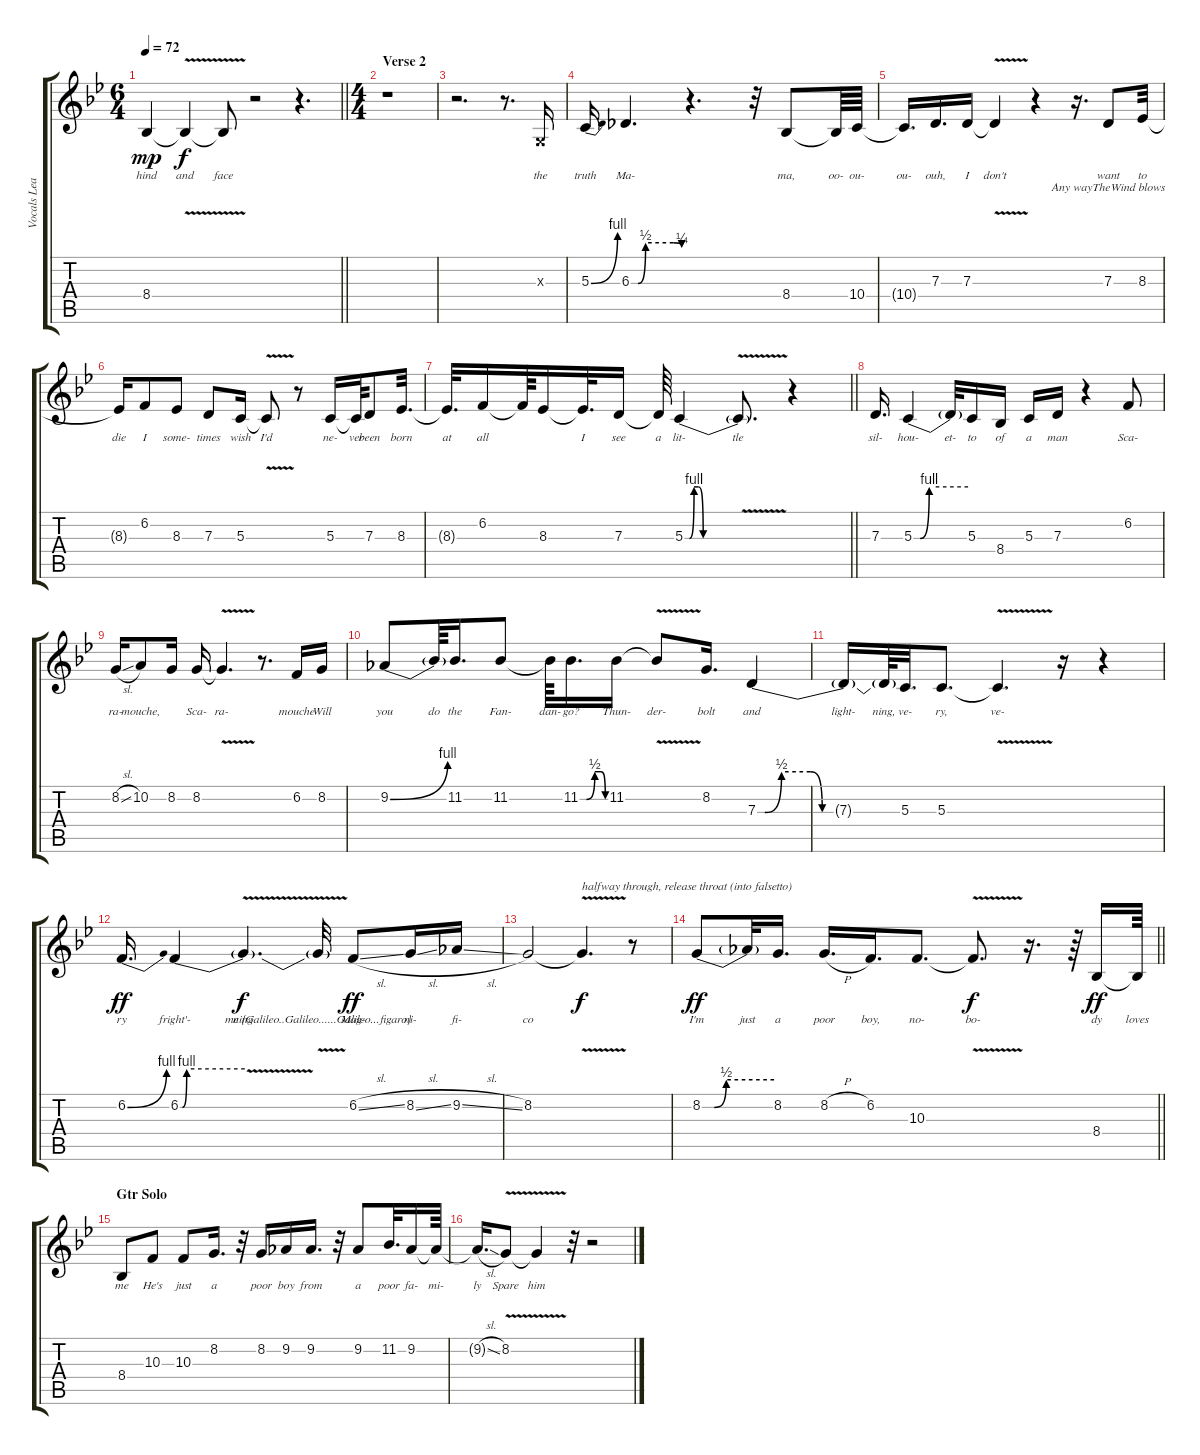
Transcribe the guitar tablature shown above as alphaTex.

\track ("Vocals Lead" "Vocals Lea") {instrument altosax}
\staff {score tabs}
\tuning (E4 B3 G3 D3 A2 E2) {hide}
\ts (6 4)
\tempo 72
\clef g2
\barLineRight lightlight
\ks bb
8.4.4{lyrics (0 "hind") lyrics (1 "") lyrics (2 "") lyrics (3 "") lyrics (4 "") dy mp} 8.4{v t}.4{lyrics (0 "and") lyrics (1 "") lyrics (2 "") lyrics (3 "") lyrics (4 "") dy f} 8.4{t}.8{lyrics (0 "face") lyrics (1 "") lyrics (2 "") lyrics (3 "") lyrics (4 "")} r.2 r.4{d} |
\ts (4 4)
\section ("" "Verse 2")
r.1 |
r.2{d} r.8{d} 0.3{x}.16{lyrics (0 "the") lyrics (1 "") lyrics (2 "") lyrics (3 "") lyrics (4 "")} |
5.3{be (bend 0 0 60 4)}.16{lyrics (0 "truth") lyrics (1 "") lyrics (2 "") lyrics (3 "") lyrics (4 "")} 6.3{be (custom 0 0 8 0 17 2 50 2 60 1)}.4{d lyrics (0 "Ma-") lyrics (1 "") lyrics (2 "") lyrics (3 "") lyrics (4 "")} r.4{d} r.32 8.4.8{lyrics (0 "ma,") lyrics (1 "") lyrics (2 "") lyrics (3 "") lyrics (4 "")} 8.4{t}.64{lyrics (0 "oo-") lyrics (1 "") lyrics (2 "") lyrics (3 "") lyrics (4 "")} 10.4.64{lyrics (0 "ou-") lyrics (1 "") lyrics (2 "") lyrics (3 "") lyrics (4 "")} |
10.4{t}.16{d lyrics (0 "ou-") lyrics (1 "") lyrics (2 "") lyrics (3 "") lyrics (4 "")} 7.3.16{d lyrics (0 "ouh,") lyrics (1 "") lyrics (2 "") lyrics (3 "") lyrics (4 "")} 7.3.16{lyrics (0 "I") lyrics (1 "") lyrics (2 "") lyrics (3 "") lyrics (4 "")} 7.3{v t}.4{lyrics (0 "don't") lyrics (1 "") lyrics (2 "") lyrics (3 "") lyrics (4 "")} r.4 r.16{d} 7.3.8{lyrics (0 "want") lyrics (1 "Any wayTheWind blows") lyrics (2 "") lyrics (3 "") lyrics (4 "")} 8.3.32{lyrics (0 "to") lyrics (1 "") lyrics (2 "") lyrics (3 "") lyrics (4 "")} |
8.3{t}.16{lyrics (0 "die") lyrics (1 "") lyrics (2 "") lyrics (3 "") lyrics (4 "")} 6.2.8{lyrics (0 "I") lyrics (1 "") lyrics (2 "") lyrics (3 "") lyrics (4 "")} 8.3.8{lyrics (0 "some-") lyrics (1 "") lyrics (2 "") lyrics (3 "") lyrics (4 "")} 7.3.8{lyrics (0 "times") lyrics (1 "") lyrics (2 "") lyrics (3 "") lyrics (4 "")} 5.3.16{lyrics (0 "wish") lyrics (1 "") lyrics (2 "") lyrics (3 "") lyrics (4 "")} 5.3{v t}.8{lyrics (0 "I'd") lyrics (1 "") lyrics (2 "") lyrics (3 "") lyrics (4 "")} r.8 5.3.16{lyrics (0 "ne-") lyrics (1 "") lyrics (2 "") lyrics (3 "") lyrics (4 "")} 5.3{t}.64{lyrics (0 "ver") lyrics (1 "") lyrics (2 "") lyrics (3 "") lyrics (4 "")} 7.3.8{lyrics (0 "been") lyrics (1 "") lyrics (2 "") lyrics (3 "") lyrics (4 "")} 8.3.32{d lyrics (0 "born") lyrics (1 "") lyrics (2 "") lyrics (3 "") lyrics (4 "")} |
\barLineRight lightlight
8.3{t}.32{d lyrics (0 "at") lyrics (1 "") lyrics (2 "") lyrics (3 "") lyrics (4 "")} 6.2.16{lyrics (0 "all") lyrics (1 "") lyrics (2 "") lyrics (3 "") lyrics (4 "")} 6.2{t}.64{lyrics (0 "") lyrics (1 "") lyrics (2 "") lyrics (3 "") lyrics (4 "")} 8.3.16{lyrics (0 "") lyrics (1 "") lyrics (2 "") lyrics (3 "") lyrics (4 "")} 8.3{t}.32{d lyrics (0 "I") lyrics (1 "") lyrics (2 "") lyrics (3 "") lyrics (4 "")} 7.3.16{lyrics (0 "see") lyrics (1 "") lyrics (2 "") lyrics (3 "") lyrics (4 "")} 7.3{t}.64{lyrics (0 "a") lyrics (1 "") lyrics (2 "") lyrics (3 "") lyrics (4 "")} 5.3{be (custom 0 0 5 0 10 4 15 4 20 0 60 0)}.4{lyrics (0 "lit-") lyrics (1 "") lyrics (2 "") lyrics (3 "") lyrics (4 "")} 5.3{v t}.8{d lyrics (0 "tle") lyrics (1 "") lyrics (2 "") lyrics (3 "") lyrics (4 "")} r.4 |
7.3.16{d lyrics (0 "sil-") lyrics (1 "") lyrics (2 "") lyrics (3 "") lyrics (4 "")} 5.3{be (custom 0 0 7 0 17 4 60 4)}.4{lyrics (0 "hou-") lyrics (1 "") lyrics (2 "") lyrics (3 "") lyrics (4 "")} 5.3{t}.32{lyrics (0 "et-") lyrics (1 "") lyrics (2 "") lyrics (3 "") lyrics (4 "")} 5.3.16{lyrics (0 "to") lyrics (1 "") lyrics (2 "") lyrics (3 "") lyrics (4 "")} 8.4.16{lyrics (0 "of") lyrics (1 "") lyrics (2 "") lyrics (3 "") lyrics (4 "")} 5.3.16{lyrics (0 "a") lyrics (1 "") lyrics (2 "") lyrics (3 "") lyrics (4 "")} 7.3.16{lyrics (0 "man") lyrics (1 "") lyrics (2 "") lyrics (3 "") lyrics (4 "")} r.4 6.2.8{lyrics (0 "Sca-") lyrics (1 "") lyrics (2 "") lyrics (3 "") lyrics (4 "")} |
8.2{sl}.16{lyrics (0 "ra-") lyrics (1 "") lyrics (2 "") lyrics (3 "") lyrics (4 "")} 10.2.8{lyrics (0 "mouche,") lyrics (1 "") lyrics (2 "") lyrics (3 "") lyrics (4 "")} 8.2.16{lyrics (0 "") lyrics (1 "") lyrics (2 "") lyrics (3 "") lyrics (4 "")} 8.2.16{lyrics (0 "Sca-") lyrics (1 "") lyrics (2 "") lyrics (3 "") lyrics (4 "")} 8.2{v t}.4{d lyrics (0 "ra-") lyrics (1 "") lyrics (2 "") lyrics (3 "") lyrics (4 "")} r.8{d} 6.2.16{lyrics (0 "mouche") lyrics (1 "") lyrics (2 "") lyrics (3 "") lyrics (4 "")} 8.2.16{lyrics (0 "Will") lyrics (1 "") lyrics (2 "") lyrics (3 "") lyrics (4 "")} |
9.2{be (bend 0 0 60 4)}.8{lyrics (0 "you") lyrics (1 "") lyrics (2 "") lyrics (3 "") lyrics (4 "")} 9.2{t}.64{lyrics (0 "do") lyrics (1 "") lyrics (2 "") lyrics (3 "") lyrics (4 "")} 11.2.16{d lyrics (0 "the") lyrics (1 "") lyrics (2 "") lyrics (3 "") lyrics (4 "")} 11.2.8{lyrics (0 "Fan-") lyrics (1 "") lyrics (2 "") lyrics (3 "") lyrics (4 "")} 11.2{t}.64{lyrics (0 "dan-") lyrics (1 "") lyrics (2 "") lyrics (3 "") lyrics (4 "")} 11.2{be (custom 0 0 15 0 35 2 50 2 60 0)}.16{d lyrics (0 "go?") lyrics (1 "") lyrics (2 "") lyrics (3 "") lyrics (4 "")} 11.2.16{lyrics (0 "Thun-") lyrics (1 "") lyrics (2 "") lyrics (3 "") lyrics (4 "")} 11.2{v t}.8{lyrics (0 "der-") lyrics (1 "") lyrics (2 "") lyrics (3 "") lyrics (4 "")} 8.2.16{d lyrics (0 "bolt") lyrics (1 "") lyrics (2 "") lyrics (3 "") lyrics (4 "")} 7.3{be (custom 0 0 3 0 10 2 22 2 27 0 60 0)}.4{lyrics (0 "and") lyrics (1 "") lyrics (2 "") lyrics (3 "") lyrics (4 "")} |
7.3{t}.16{lyrics (0 "light-") lyrics (1 "") lyrics (2 "") lyrics (3 "") lyrics (4 "")} 7.3{t}.64{lyrics (0 "ning,") lyrics (1 "") lyrics (2 "") lyrics (3 "") lyrics (4 "")} 5.3.32{d lyrics (0 "ve-") lyrics (1 "") lyrics (2 "") lyrics (3 "") lyrics (4 "")} 5.3.8{d lyrics (0 "ry,") lyrics (1 "") lyrics (2 "") lyrics (3 "") lyrics (4 "")} 5.3{v t}.4{d lyrics (0 "ve-") lyrics (1 "") lyrics (2 "") lyrics (3 "") lyrics (4 "")} r.16 r.4 |
6.2{be (bend 0 0 60 4)}.16{d lyrics (0 "ry") lyrics (1 "") lyrics (2 "") lyrics (3 "") lyrics (4 "") dy ff} 6.2{be (custom 0 0 2 0 6 4 60 4)}.4{lyrics (0 "fright'-") lyrics (1 "") lyrics (2 "") lyrics (3 "") lyrics (4 "")} 6.2{v t}.4{d lyrics (0 "ning") lyrics (1 "") lyrics (2 "") lyrics (3 "") lyrics (4 "") dy f} 6.2{t}.32{lyrics (0 "me {Galileo..Galileo......Galileo...figaro}") lyrics (1 "") lyrics (2 "") lyrics (3 "") lyrics (4 "")} 6.2{sl}.8{lyrics (0 "Mag-") lyrics (1 "") lyrics (2 "") lyrics (3 "") lyrics (4 "") dy ff} 8.2{sl}.16{lyrics (0 "ni-") lyrics (1 "") lyrics (2 "") lyrics (3 "") lyrics (4 "")} 9.2{sl}.16{lyrics (0 "fi-") lyrics (1 "") lyrics (2 "") lyrics (3 "") lyrics (4 "")} |
8.2.2{lyrics (0 "co") lyrics (1 "") lyrics (2 "") lyrics (3 "") lyrics (4 "")} 8.2{v t}.4{d txt "halfway through, release throat (into falsetto)" lyrics (0 "") lyrics (1 "") lyrics (2 "") lyrics (3 "") lyrics (4 "") dy f} r.8 |
\barLineRight lightlight
8.2{be (custom 0 0 10 0 20 2 60 2)}.8{lyrics (0 "I'm") lyrics (1 "") lyrics (2 "") lyrics (3 "") lyrics (4 "") dy ff} 8.2{t}.32{lyrics (0 "just") lyrics (1 "") lyrics (2 "") lyrics (3 "") lyrics (4 "")} 8.2.16{d lyrics (0 "a") lyrics (1 "") lyrics (2 "") lyrics (3 "") lyrics (4 "")} 8.2{h}.16{d lyrics (0 "poor") lyrics (1 "") lyrics (2 "") lyrics (3 "") lyrics (4 "")} 6.2.16{d lyrics (0 "boy,") lyrics (1 "") lyrics (2 "") lyrics (3 "") lyrics (4 "")} 10.3.8{d lyrics (0 "no-") lyrics (1 "") lyrics (2 "") lyrics (3 "") lyrics (4 "")} 10.3{v t}.8{d lyrics (0 "bo-") lyrics (1 "") lyrics (2 "") lyrics (3 "") lyrics (4 "") dy f} r.16{d} r.64 8.4.16{lyrics (0 "dy") lyrics (1 "") lyrics (2 "") lyrics (3 "") lyrics (4 "") dy ff} 8.4{t}.64{lyrics (0 "loves") lyrics (1 "") lyrics (2 "") lyrics (3 "") lyrics (4 "")} |
\section ("" "Gtr Solo")
8.4.8{lyrics (0 "me") lyrics (1 "") lyrics (2 "") lyrics (3 "") lyrics (4 "")} 10.3.8{lyrics (0 "He's") lyrics (1 "") lyrics (2 "") lyrics (3 "") lyrics (4 "")} 10.3.8{lyrics (0 "just") lyrics (1 "") lyrics (2 "") lyrics (3 "") lyrics (4 "")} 8.2.16{d lyrics (0 "a") lyrics (1 "") lyrics (2 "") lyrics (3 "") lyrics (4 "")} r.32 8.2.16{lyrics (0 "poor") lyrics (1 "") lyrics (2 "") lyrics (3 "") lyrics (4 "")} 9.2.16{lyrics (0 "boy") lyrics (1 "") lyrics (2 "") lyrics (3 "") lyrics (4 "")} 9.2.16{d lyrics (0 "from") lyrics (1 "") lyrics (2 "") lyrics (3 "") lyrics (4 "")} r.32 9.2.8{lyrics (0 "a") lyrics (1 "") lyrics (2 "") lyrics (3 "") lyrics (4 "")} 11.2.32{d lyrics (0 "poor") lyrics (1 "") lyrics (2 "") lyrics (3 "") lyrics (4 "")} 9.2.16{lyrics (0 "fa-") lyrics (1 "") lyrics (2 "") lyrics (3 "") lyrics (4 "")} 9.2{t}.64{lyrics (0 "mi-") lyrics (1 "") lyrics (2 "") lyrics (3 "") lyrics (4 "")} |
9.2{sl t}.16{d lyrics (0 "ly") lyrics (1 "") lyrics (2 "") lyrics (3 "") lyrics (4 "")} 8.2{v}.8{lyrics (0 "Spare") lyrics (1 "") lyrics (2 "") lyrics (3 "") lyrics (4 "")} 8.2{t}.4{lyrics (0 "him") lyrics (1 "") lyrics (2 "") lyrics (3 "") lyrics (4 "")} r.32 r.2
